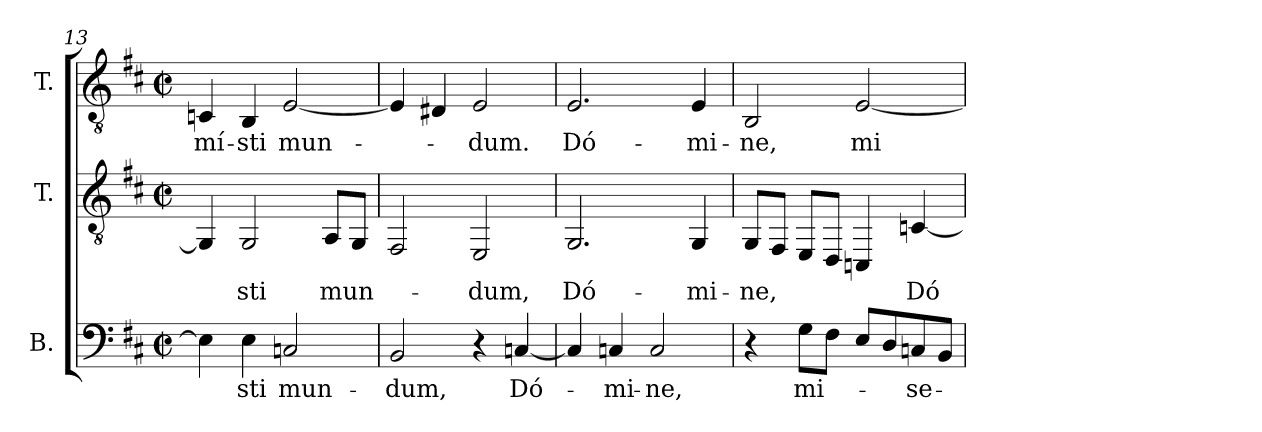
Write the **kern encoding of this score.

**kern	**text	**kern	**text	**kern	**text
*part3	*part3	*part2	*part2	*part1	*part1
*staff3	*staff3	*staff2	*staff2	*staff1	*staff1
*I"B.	*	*I"T.	*	*I"T.	*
*clefF4	*	*clefGv2	*	*clefGv2	*
*k[f#c#]	*	*k[f#c#]	*	*k[f#c#]	*
*D:	*	*D:	*	*D:	*
*M2/2	*	*M2/2	*	*M2/2	*
*met(c|)	*	*met(c|)	*	*met(c|)	*
=13	=13	=13	=13	=13	=13
!	!	!	!	!	!LO:LY:b:color=#000000
4Ei\]	.	4GGi/]	.	4Cni/	-mí-
!	!LO:LY:b:color=#000000	!	!	!	!
!	!	!	!LO:LY:b:color=#000000	!	!
!	!	!	!	!	!LO:LY:b:color=#000000
4Ei\	-sti	2GGi/	-sti	4BBi/	-sti
!	!LO:LY:b:color=#000000	!	!	!	!
!	!	!	!	!	!LO:LY:b:color=#000000
2Cni/	mun-	.	.	[<2Ei/	mun-
!	!	!	!LO:LY:b:color=#000000	!	!
.	.	8AAi/L	mun-	.	.
.	.	8GGi/J	.	.	.
=14	=14	=14	=14	=14	=14
!	!LO:LY:b:color=#000000	!	!	!	!
2BBi/	-dum,	2FF#i/	.	4Ei/]	.
.	.	.	.	4D#Xi/	.
!	!	!	!LO:LY:b:color=#000000	!	!
!	!	!	!	!	!LO:LY:b:color=#000000
4r	.	2EEi/	-dum,	2Ei/	-dum.
!	!LO:LY:b:color=#000000	!	!	!	!
[<4Cni/	Dó-	.	.	.	.
=15	=15	=15	=15	=15	=15
!	!	!	!LO:LY:b:color=#000000	!	!
!	!	!	!	!	!LO:LY:b:color=#000000
4Ci/]	.	2.GGi/	Dó-	2.Ei/	Dó-
!	!LO:LY:b:color=#000000	!	!	!	!
4Cni/	-mi-	.	.	.	.
!	!LO:LY:b:color=#000000	!	!	!	!
2Ci/	-ne,	.	.	.	.
!	!	!	!LO:LY:b:color=#000000	!	!
!	!	!	!	!	!LO:LY:b:color=#000000
.	.	4GGi/	-mi-	4Ei/	-mi-
!!LO:LB:g=z
=16	=16	=16	=16	=16	=16
!	!	!	!LO:LY:b:color=#000000	!	!
!	!	!	!	!	!LO:LY:b:color=#000000
4r	.	8GGi/L	-ne,	2BBi/	-ne,
.	.	8FF#i/J	.	.	.
!	!LO:LY:b:color=#000000	!	!	!	!
8Gi\L	mi-	8EEi/L	.	.	.
8F#i\J	.	8DDi/J	.	.	.
!	!	!	!	!	!LO:LY:b:color=#000000
8Ei/L	.	4CCni/	.	[<2Ei/	mi-
8Di/	.	.	.	.	.
!	!LO:LY:b:color=#000000	!	!	!	!
!	!	!	!LO:LY:b:color=#000000	!	!
8Cni/	-se-	[<4Cni/	Dó-	.	.
8BBi/J	.	.	.	.	.
=	=	=	=	=	=
*-	*-	*-	*-	*-	*-
